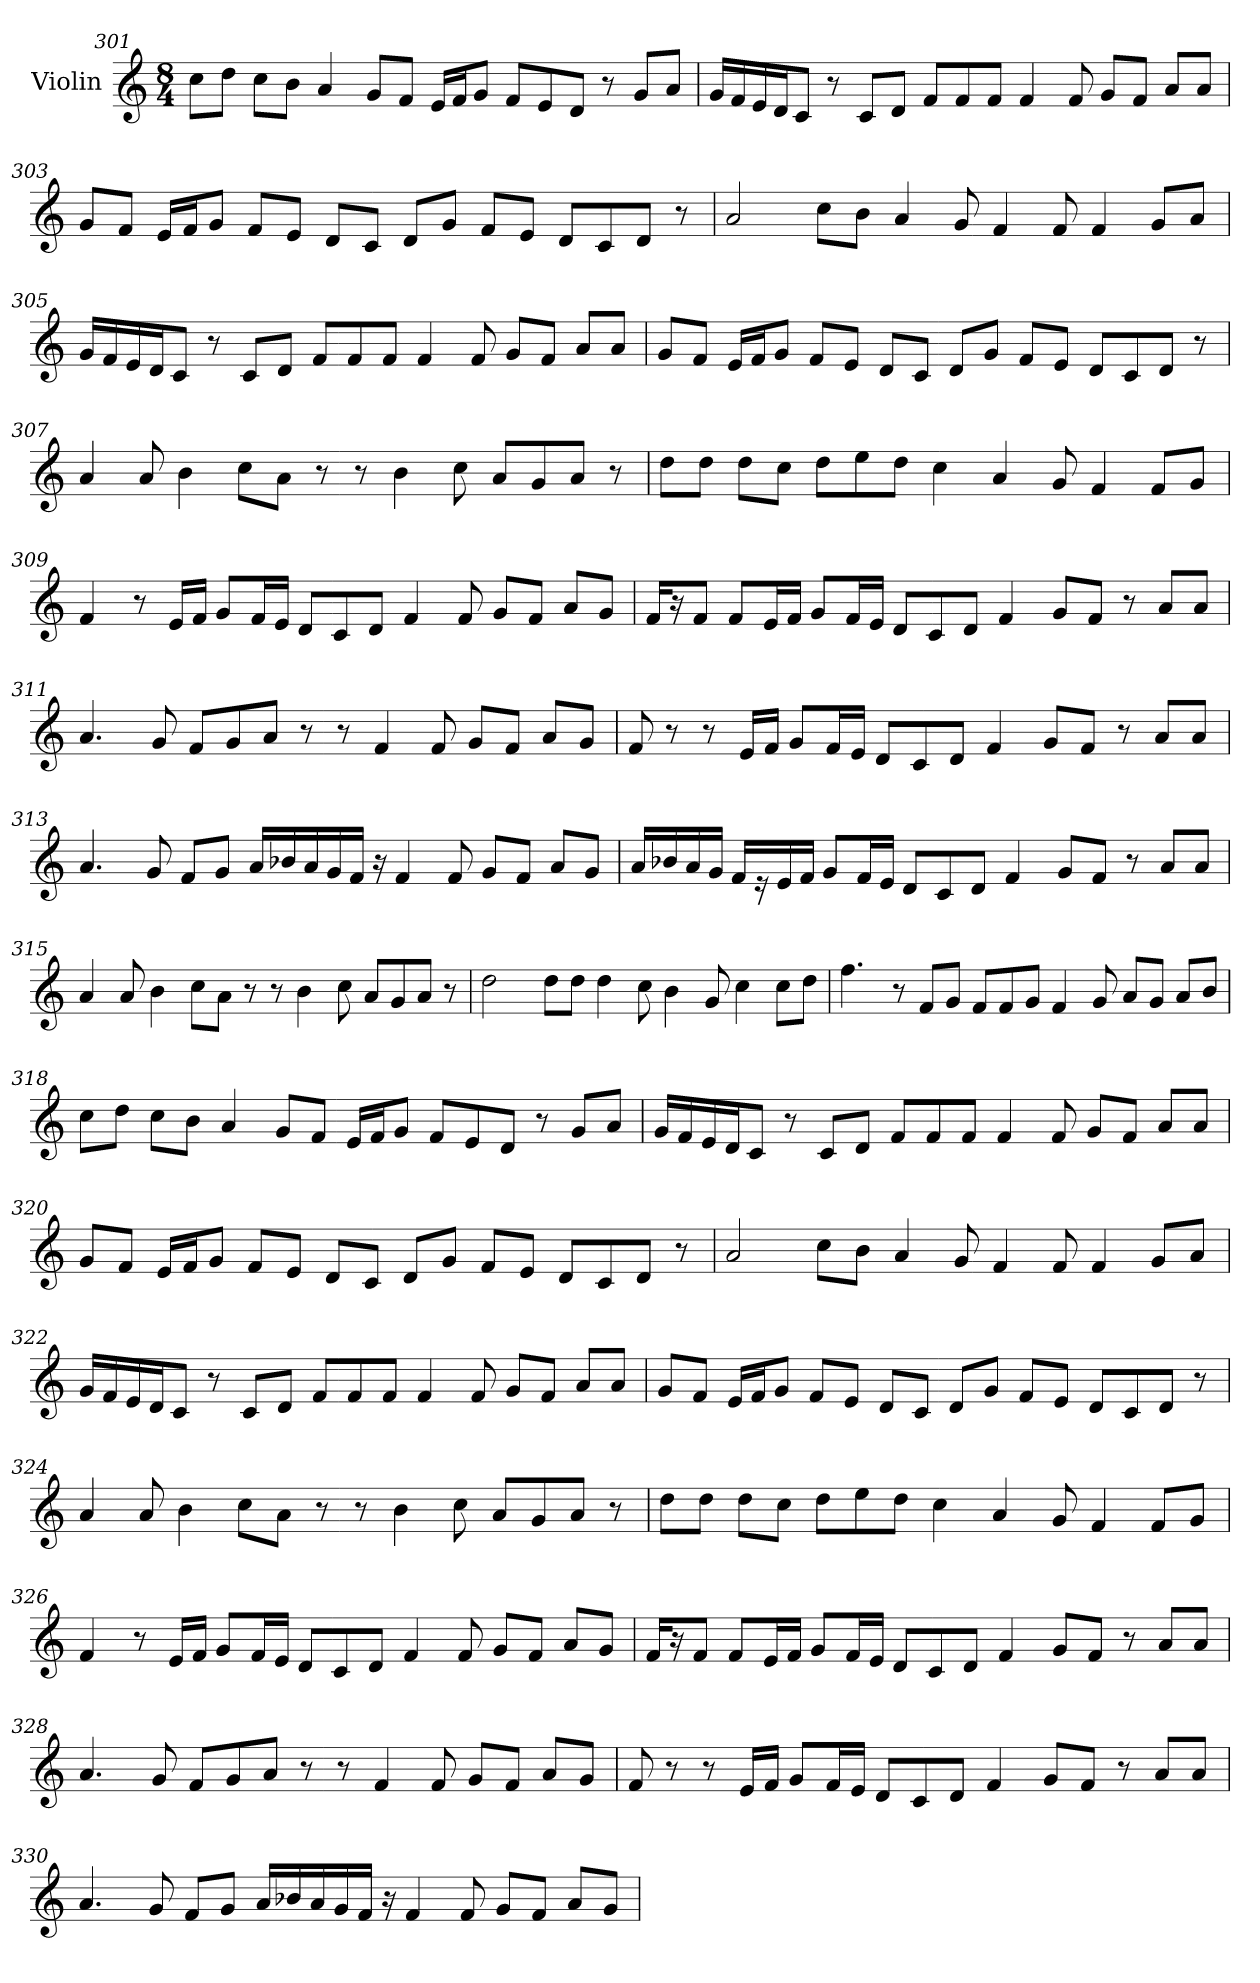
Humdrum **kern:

**kern
*part1
*staff1
*I"Violin
!!LO:PB:g=z
*clefG2
*k[]
*M8/4
=301
8cc\L
8dd\J
8cc\L
8b\J
4a/
8g/L
8f/J
16e/LL
16f/J
8g/J
8f/L
8e/
8d/J
8r
8g/L
8a/J
=302
16g/LL
16f/
16e/
16d/J
8c/J
8r
8c/L
8d/J
8f/L
8f/
8f/J
4f/
8f/
8g/L
8f/J
8a/L
8a/J
!!LO:LB:g=z
=303
8g/L
8f/J
16e/LL
16f/J
8g/J
8f/L
8e/J
8d/L
8c/J
8d/L
8g/J
8f/L
8e/J
8d/L
8c/
8d/J
8r
=304
2a/
8cc\L
8b\J
4a/
8g/
4f/
8f/
4f/
8g/L
8a/J
!!LO:LB:g=z
=305
16g/LL
16f/
16e/
16d/J
8c/J
8r
8c/L
8d/J
8f/L
8f/
8f/J
4f/
8f/
8g/L
8f/J
8a/L
8a/J
!!LO:LB:g=z
=306
8g/L
8f/J
16e/LL
16f/J
8g/J
8f/L
8e/J
8d/L
8c/J
8d/L
8g/J
8f/L
8e/J
8d/L
8c/
8d/J
8r
=307
4a/
8a/
4b\
8cc\L
8a\J
8r
8r
4b\
8cc\
8a/L
8g/
8a/J
8r
!!LO:LB:g=z
=308
8dd\L
8dd\J
8dd\L
8cc\J
8dd\L
8ee\
8dd\J
4cc\
4a/
8g/
4f/
8f/L
8g/J
=309
4f/
8r
16e/LL
16f/JJ
8g/L
16f/L
16e/JJ
8d/L
8c/
8d/J
4f/
8f/
8g/L
8f/J
8a/L
8g/J
!!LO:LB:g=z
=310
16f/KL
16r
8f/J
8f/L
16e/L
16f/JJ
8g/L
16f/L
16e/JJ
8d/L
8c/
8d/J
4f/
8g/L
8f/J
8r
8a/L
8a/J
=311
4.a/
8g/
8f/L
8g/
8a/J
8r
8r
4f/
8f/
8g/L
8f/J
8a/L
8g/J
!!LO:LB:g=z
=312
8f/
8r
8r
16e/LL
16f/JJ
8g/L
16f/L
16e/JJ
8d/L
8c/
8d/J
4f/
8g/L
8f/J
8r
8a/L
8a/J
=313
4.a/
8g/
8f/L
8g/J
16a/LL
16b-X/
16a/
16g/
16f/JJ
16r
4f/
8f/
8g/L
8f/J
8a/L
8g/J
!!LO:LB:g=z
=314
16a/LL
16b-X/
16a/
16g/JJ
16f/LL
16r
16e/
16f/JJ
8g/L
16f/L
16e/JJ
8d/L
8c/
8d/J
4f/
8g/L
8f/J
8r
8a/L
8a/J
=315
4a/
8a/
4b\
8cc\L
8a\J
8r
8r
4b\
8cc\
8a/L
8g/
8a/J
8r
!!LO:PB:g=z
=316
2dd\
8dd\L
8dd\J
4dd\
8cc\
4b\
8g/
4cc\
8cc\L
8dd\J
=317
4.ff\
8r
8f/L
8g/J
8f/L
8f/
8g/J
4f/
8g/
8a/L
8g/J
8a/L
8b/J
!!LO:LB:g=z
=318
8cc\L
8dd\J
8cc\L
8b\J
4a/
8g/L
8f/J
16e/LL
16f/J
8g/J
8f/L
8e/
8d/J
8r
8g/L
8a/J
=319
16g/LL
16f/
16e/
16d/J
8c/J
8r
8c/L
8d/J
8f/L
8f/
8f/J
4f/
8f/
8g/L
8f/J
8a/L
8a/J
!!LO:LB:g=z
=320
8g/L
8f/J
16e/LL
16f/J
8g/J
8f/L
8e/J
8d/L
8c/J
8d/L
8g/J
8f/L
8e/J
8d/L
8c/
8d/J
8r
=321
2a/
8cc\L
8b\J
4a/
8g/
4f/
8f/
4f/
8g/L
8a/J
!!LO:LB:g=z
=322
16g/LL
16f/
16e/
16d/J
8c/J
8r
8c/L
8d/J
8f/L
8f/
8f/J
4f/
8f/
8g/L
8f/J
8a/L
8a/J
!!LO:LB:g=z
=323
8g/L
8f/J
16e/LL
16f/J
8g/J
8f/L
8e/J
8d/L
8c/J
8d/L
8g/J
8f/L
8e/J
8d/L
8c/
8d/J
8r
=324
4a/
8a/
4b\
8cc\L
8a\J
8r
8r
4b\
8cc\
8a/L
8g/
8a/J
8r
!!LO:LB:g=z
=325
8dd\L
8dd\J
8dd\L
8cc\J
8dd\L
8ee\
8dd\J
4cc\
4a/
8g/
4f/
8f/L
8g/J
=326
4f/
8r
16e/LL
16f/JJ
8g/L
16f/L
16e/JJ
8d/L
8c/
8d/J
4f/
8f/
8g/L
8f/J
8a/L
8g/J
!!LO:LB:g=z
=327
16f/KL
16r
8f/J
8f/L
16e/L
16f/JJ
8g/L
16f/L
16e/JJ
8d/L
8c/
8d/J
4f/
8g/L
8f/J
8r
8a/L
8a/J
=328
4.a/
8g/
8f/L
8g/
8a/J
8r
8r
4f/
8f/
8g/L
8f/J
8a/L
8g/J
!!LO:LB:g=z
=329
8f/
8r
8r
16e/LL
16f/JJ
8g/L
16f/L
16e/JJ
8d/L
8c/
8d/J
4f/
8g/L
8f/J
8r
8a/L
8a/J
=330
4.a/
8g/
8f/L
8g/J
16a/LL
16b-X/
16a/
16g/
16f/JJ
16r
4f/
8f/
8g/L
8f/J
8a/L
8g/J
=
*-
